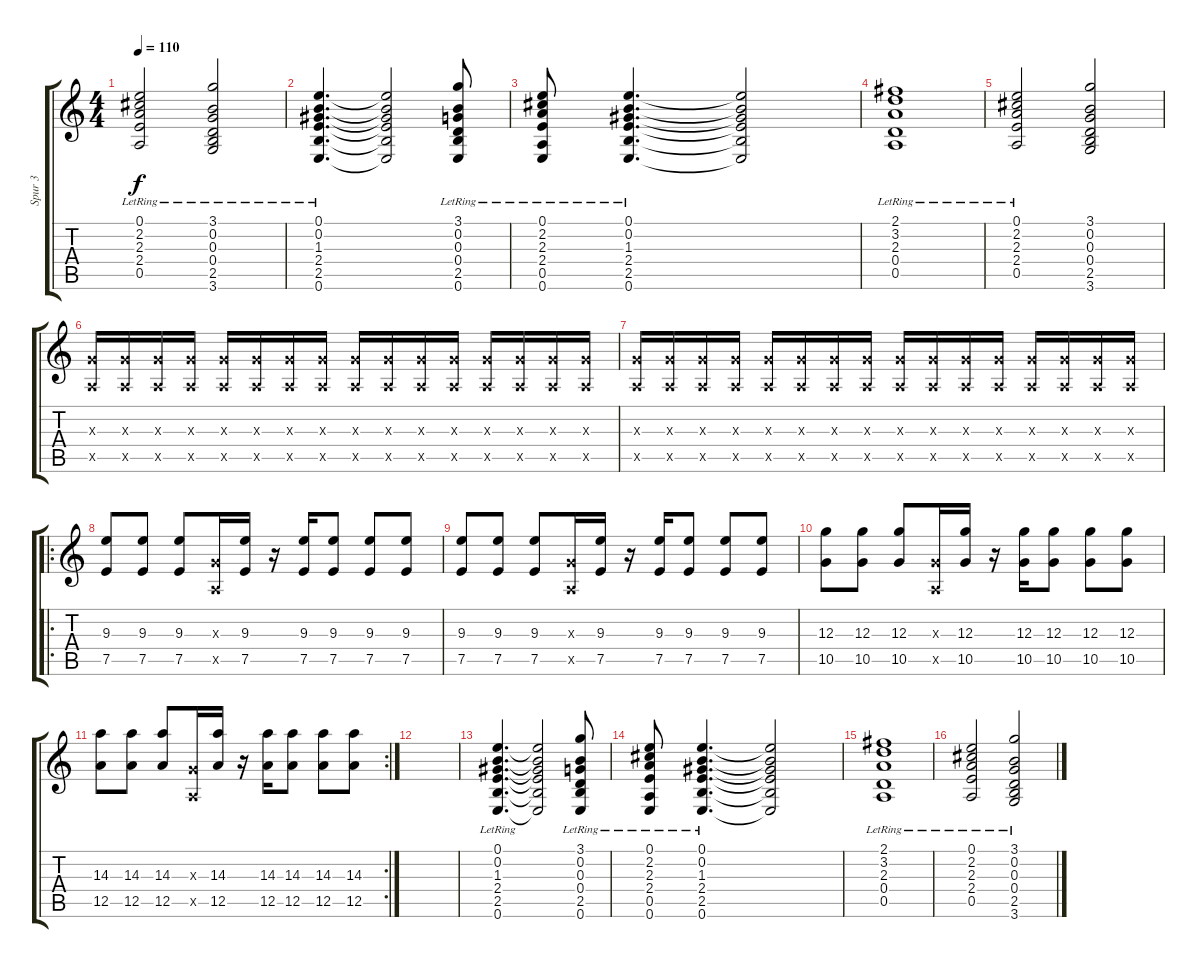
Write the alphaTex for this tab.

\track ("Spur 3" "Spur 3") {instrument electricguitarclean}
\staff {score tabs}
\tuning (E4 B3 G3 D3 A2 E2) {hide}
\ts (4 4)
\tempo 110
\clef g2
\ks c
(0.1{lr} 2.2{lr} 2.3{lr} 2.4{lr} 0.5{lr}).2{dy f} (3.1{lr} 0.2{lr} 0.3{lr} 0.4{lr} 2.5{lr} 3.6{lr}).2 |
(0.1{lr} 0.2{lr} 1.3{lr} 2.4{lr} 2.5{lr} 0.6{lr}).4{d instrument drawbarorgan} (0.1{t} 0.2{t} 1.3{t} 2.4{t} 2.5{t} 0.6{t}).2 (3.1{lr} 0.2{lr} 0.3{lr} 0.4{lr} 2.5{lr} 0.6{lr}).8 |
(0.1{lr} 2.2{lr} 2.3{lr} 2.4{lr} 0.5{lr} 0.6{lr}).8 (0.1{lr} 0.2{lr} 1.3{lr} 2.4{lr} 2.5{lr} 0.6{lr}).4{d instrument drawbarorgan} (0.1{t} 0.2{t} 1.3{t} 2.4{t} 2.5{t} 0.6{t}).2 |
(2.1{lr} 3.2{lr} 2.3{lr} 0.4{lr} 0.5{lr}).1 |
(0.1{lr} 2.2{lr} 2.3{lr} 2.4{lr} 0.5{lr}).2 (3.1 0.2 0.3 0.4 2.5 3.6).2 |
(0.3{x} 0.5{x}).16{instrument electricguitarclean} (0.3{x} 0.5{x}).16 (0.3{x} 0.5{x}).16 (0.3{x} 0.5{x}).16 (0.3{x} 0.5{x}).16 (0.3{x} 0.5{x}).16 (0.3{x} 0.5{x}).16 (0.3{x} 0.5{x}).16 (0.3{x} 0.5{x}).16 (0.3{x} 0.5{x}).16 (0.3{x} 0.5{x}).16 (0.3{x} 0.5{x}).16 (0.3{x} 0.5{x}).16 (0.3{x} 0.5{x}).16 (0.3{x} 0.5{x}).16 (0.3{x} 0.5{x}).16 |
(0.3{x} 0.5{x}).16 (0.3{x} 0.5{x}).16 (0.3{x} 0.5{x}).16 (0.3{x} 0.5{x}).16 (0.3{x} 0.5{x}).16 (0.3{x} 0.5{x}).16 (0.3{x} 0.5{x}).16 (0.3{x} 0.5{x}).16 (0.3{x} 0.5{x}).16 (0.3{x} 0.5{x}).16 (0.3{x} 0.5{x}).16 (0.3{x} 0.5{x}).16 (0.3{x} 0.5{x}).16 (0.3{x} 0.5{x}).16 (0.3{x} 0.5{x}).16 (0.3{x} 0.5{x}).16 |
\ro
(9.3 7.5).8 (9.3 7.5).8 (9.3 7.5).8 (0.3{x} 0.5{x}).16 (9.3 7.5).16 r.16 (9.3 7.5).16 (9.3 7.5).8 (9.3 7.5).8 (9.3 7.5).8 |
(9.3 7.5).8 (9.3 7.5).8 (9.3 7.5).8 (0.3{x} 0.5{x}).16 (9.3 7.5).16 r.16 (9.3 7.5).16 (9.3 7.5).8 (9.3 7.5).8 (9.3 7.5).8 |
(12.3 10.5).8 (12.3 10.5).8 (12.3 10.5).8 (0.3{x} 0.5{x}).16 (12.3 10.5).16 r.16 (12.3 10.5).16 (12.3 10.5).8 (12.3 10.5).8 (12.3 10.5).8 |
\rc 2
(14.3 12.5).8 (14.3 12.5).8 (14.3 12.5).8 (0.3{x} 0.5{x}).16 (14.3 12.5).16 r.16 (14.3 12.5).16 (14.3 12.5).8 (14.3 12.5).8 (14.3 12.5).8 |
|
(0.1{lr} 0.2{lr} 1.3{lr} 2.4{lr} 2.5{lr} 0.6{lr}).4{d instrument drawbarorgan} (0.1{t} 0.2{t} 1.3{t} 2.4{t} 2.5{t} 0.6{t}).2 (3.1{lr} 0.2{lr} 0.3{lr} 0.4{lr} 2.5{lr} 0.6{lr}).8 |
(0.1{lr} 2.2{lr} 2.3{lr} 2.4{lr} 0.5{lr} 0.6{lr}).8 (0.1{lr} 0.2{lr} 1.3{lr} 2.4{lr} 2.5{lr} 0.6{lr}).4{d instrument drawbarorgan} (0.1{t} 0.2{t} 1.3{t} 2.4{t} 2.5{t} 0.6{t}).2 |
(2.1{lr} 3.2{lr} 2.3{lr} 0.4{lr} 0.5{lr}).1 |
(0.1{lr} 2.2{lr} 2.3{lr} 2.4{lr} 0.5{lr}).2 (3.1{lr} 0.2{lr} 0.3{lr} 0.4{lr} 2.5{lr} 3.6{lr}).2
